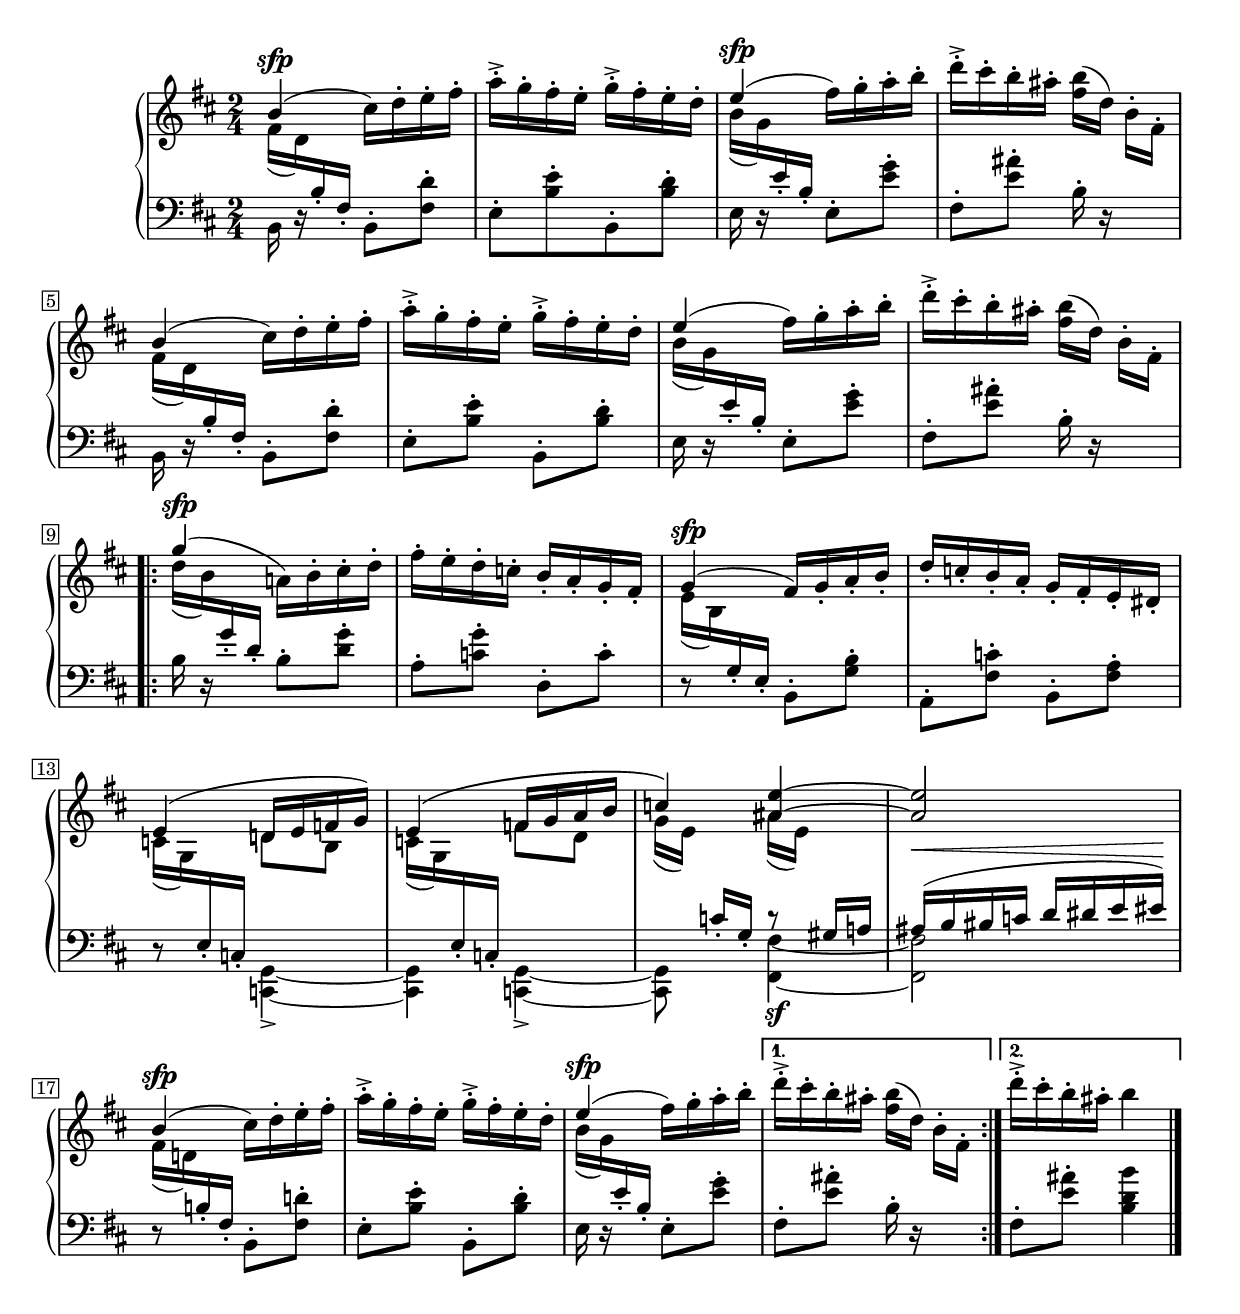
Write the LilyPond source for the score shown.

Global = {
  \key b \minor
  \time 2/4
  \include "../global.ly"
}

top = \change Staff = "upper"
bottom = \change Staff = "lower"

Sopran = \context Voice = "one" \relative c'' {
  \voiceOne
  \override Rest.staff-position = #0
  %1
  | b4^\sfp ( \stemDown cis16 ) d-. e-. fis-.
  | a-.-> g-. fis-. e-. g-.-> fis-. e-. d-.
  | \stemUp e4^\sfp ( \stemDown fis16 ) g-. a-. b-.
  | d-.-> cis-. b-. ais-. <fis b>[ ( d] ) b-.[ fis-.]
  %5
  | \stemUp b4 ( \stemDown cis16 ) d-. e-. fis-.
  | a-.-> g-. fis-. e-. g-.-> fis-. e-. d-.
  | \stemUp e4 ( \stemDown fis16 ) g-. a-. b-.
  | d-.-> cis-. b-. ais-. <fis b>[ ( d )] b-.[ fis-.]
  \break
  \repeat volta 2 {
  | \stemUp g'4^\sfp ( \stemDown a,16 ) b-. cis-. d-.
  %10
  | fis-. e-. d-. c-. \stemUp b_. a_. g_. fis_.
  | g4^\sfp (fis16) g_. a_. b_.
  | d_. c_. b_. a_. g_. fis_. e_. dis_.
  | e4 (d16 e f g)
  | e4 \( f16 g a b
  %15
  | c4 \) <ais e'>4 ~
  | <ais e'>2
  | b4^\sfp ( \stemDown cis16 ) d-. e-. fis-.
  | a-.-> g-. fis-. e-. g-.-> fis-. e-. d-.
  | \stemUp e4^\sfp ( \stemDown fis16 ) g-. a-. b-.
  }
  %20
  \alternative {
    {
  |   d-.-> cis-. b-. ais-. <fis b>[ ( d] ) b-.[ fis-.]
    }{
  |   \stemDown d''16-.-> cis-. b-. ais-. b4
    }
  }
  \fine
}

Alto = \context Voice = "two" \relative c' {
  \voiceTwo
  %1
  | \once\override Beam.positions = #'(-4.5 . -6)
    \top\stemDown fis16 ( d ) \bottom\stemUp b-. fis-. s4
  | s2
  | \once\override Beam.positions = #'(-3.5 . -5)
    \top\stemDown b'16 (g) \bottom\stemUp e-. b-. s4
  | s2
  %5
  | \once\override Beam.positions = #'(-4.5 . -6)
    \top\stemDown fis'16 (d) \bottom\stemUp b-. fis-. s4
  | s2
  | \once\override Beam.positions = #'(-3 . -4.5)
    \top\stemDown b'16 (g) \bottom\stemUp e-. b-. s4
  | s2
  \repeat volta 2 {
  | \once\override Beam.positions = #'(-2.5 . -4)
    \top\stemDown d'16 (b) \bottom\stemUp g-. d-. s4
  %10
  | s2
  | \once\override Beam.positions = #'(-5.5 . -7)
    \top\stemDown e16 (b) \bottom\stemUp g-. e-. s4
  | s2
  | \once\override Beam.positions = #'(-6.2 . -7.4)
    \top\stemDown c'16 (g) \bottom\stemUp e-. c-.
    \top\stemDown d'8 b8
  | \once\override Beam.positions = #'(-6.2 . -7.4)
    \top\stemDown c16 (g) \bottom\stemUp e-. c-.
    \top\stemDown f'8 d8
  %15
  | \once\override Beam.positions = #'(-4 . -5)
    \top\stemDown g16[ ( e] ) \bottom\stemUp c-.[ g-.]
    \top\stemDown ais' ( e ) s8
  | s2
  | \once\override Beam.positions = #'(-4.5 . -5.5)
    fis16 (d) \bottom\stemUp b-.
    fis-. s4
  | s2
  | \once\override Beam.positions = #'(-3.2 . -4.5)
    \top\stemDown b'16 (g) \bottom\stemUp e-. b-.
    s4
  }
  %20
  \alternative {
    {
      s2
    }{
      s2
    }
  }
}

Tenor = \context Voice = "three" \relative c' {
  \voiceThree
  \override Rest.staff-position = #0
  %1
  | s2*14
  %15
  | s4 c8\rest gis16[ a]
  | ais[(^\< b bis c] d[ dis e eis]\!)
}

Bass = \context Voice = "four" \relative c {
  \voiceFour
  \override Rest.staff-position = #0
  %1
  | b16 r16 s8 b8^. <fis' d'>8^.
  | e8^.[ <b' e>^. b,^. <b' d>^.]
  | e,16 r16 s8 e8^. <e' g>^.
  | fis,8^. <e' ais>^. b16^. r16 s8
  %5
  | b,16 r16 s8 b8^. <fis' d'>8^.
  | e8^. <b' e>^. b,^. <b' d>^.
  | e,16 r16 s8 e8^. <e' g>^.
  | fis,8^. <e' ais>^. b16^. r16 s8
  \repeat volta 2 {
  | b16 r16 s8 b8^. <d g>^.
  %10
  | a8^. <c g'>^. d,^. c'^.
  | r8 s8 b,8^. <g' b>^.
  | a,8^. <fis' c'>^. b,^. <fis' a>^.
  | r8 s8 <c, g'>4-> ~
  | <c g'> <c g'>-> ~
  %15
  | <c g'>8 s8 <fis fis'>4\sf ~
  | <fis fis'>2
  | r8 s8 b8^. <fis' d'>^.
  | e8^. <b' e>^. b,^. <b' d>^.
  | e,16 r16 s8 e8^. <e' g>^.
  }
  %20
  \alternative {
    {
  |   fis,8^. <e' ais>^. b16^. r16 s8
    }{
  |   fis8^. <e' ais>8^. <b d b'>4
    }
  }
  \fine
}

\score {
  \new PianoStaff
  <<
    \accidentalStyle Score.piano
    \context Staff = "upper" <<
      \set Staff.midiInstrument = #"acoustic grand"
      \Global
      \clef treble
      \Sopran
      \Alto
    >>
    \context Staff = "lower" <<
      \set Staff.midiInstrument = #"acoustic grand"
      \Global
      \clef bass
      \Tenor
      \Bass
    >>
  >>
  \header {
    %composer = "Robert Schumann"
    %opus = "Op. 15"
    title = \markup { "3. Hasche-Mann" }
    subtitle = \markup {
             \column {
               \line { "(Catch Me)" }
               % workaround to insert some vertical space after the subtitle
               \line { " " }
             }
           }
  }
  \layout {}
  \midi {}
}
